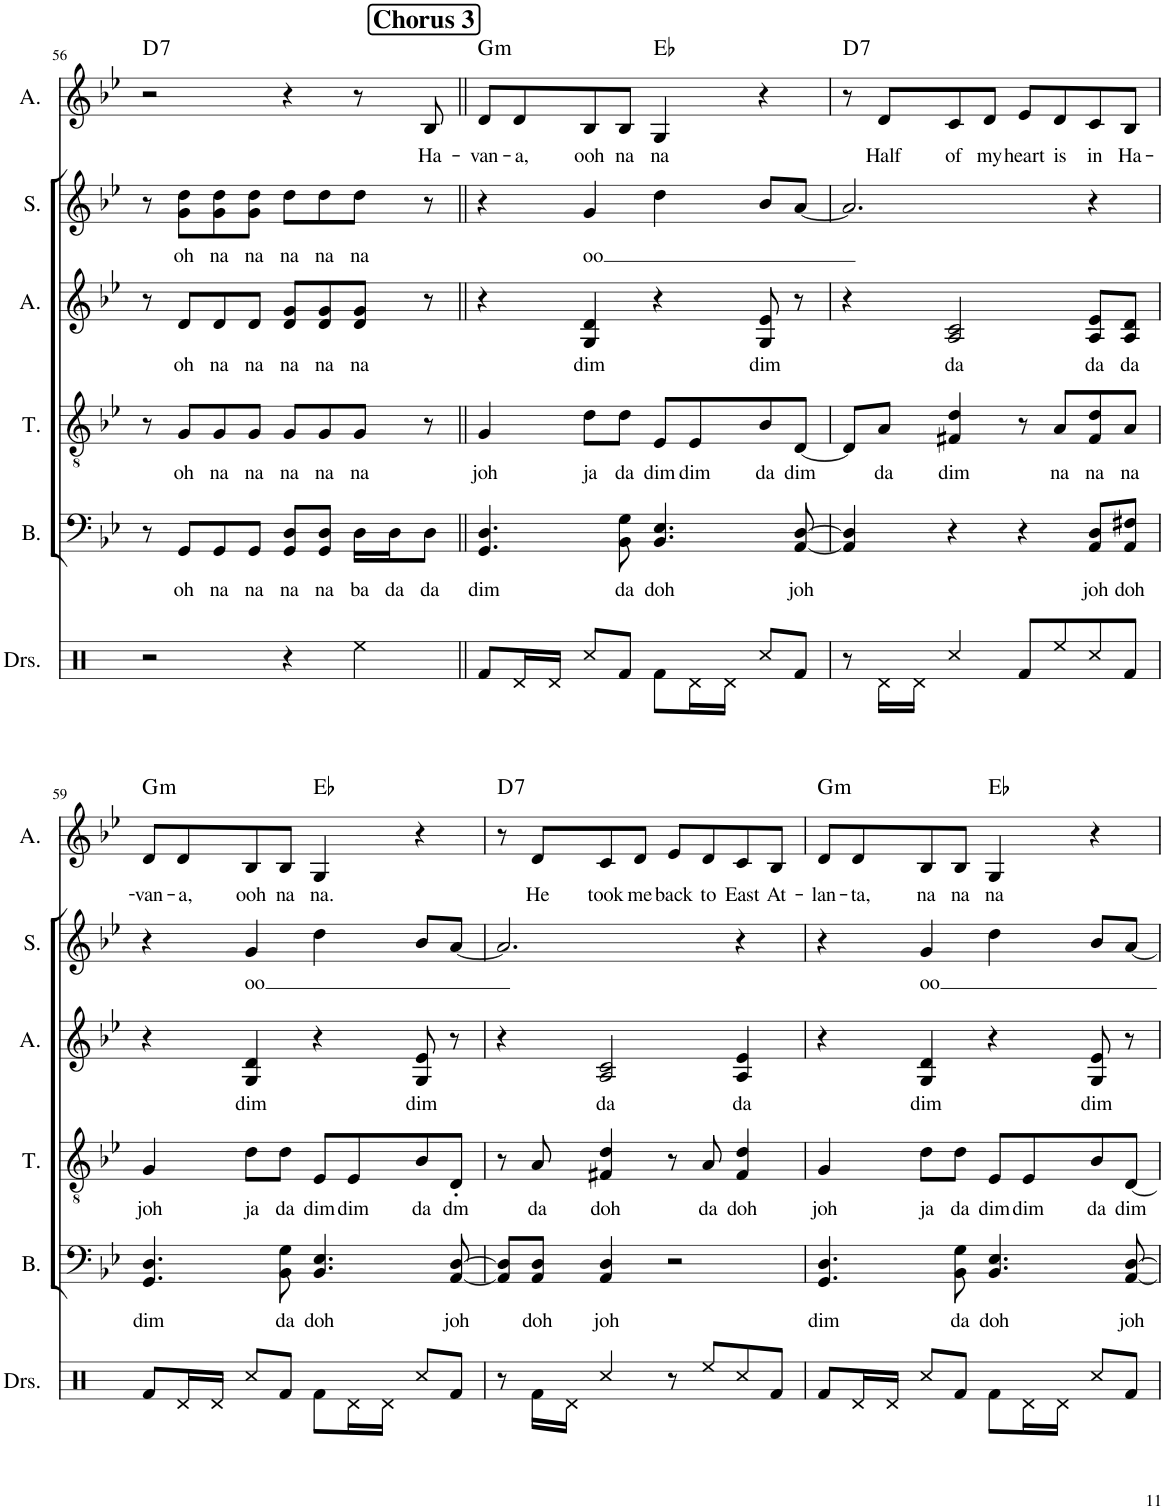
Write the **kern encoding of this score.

**kern	**kern	**text	**kern	**text	**kern	**text	**kern	**text	**kern	**text	**harte
*part6	*part5	*part5	*part4	*part4	*part3	*part3	*part2	*part2	*part1	*part1	*part1
*staff6	*staff5	*staff5	*staff4	*staff4	*staff3	*staff3	*staff2	*staff2	*staff1	*staff1	*
*I"Drumset	*I"Bass	*	*I"Tenor	*	*I"Alto	*	*I"Soprano	*	*I"Alto	*	*
*I'Drs.	*I'B.	*	*I'T.	*	*I'A.	*	*I'S.	*	*I'A.	*	*
!!LO:PB:g=z
*clefX	*clefF4	*	*clefGv2	*	*clefG2	*	*clefG2	*	*clefG2	*	*
*k[]	*k[b-e-]	*	*k[b-e-]	*	*k[b-e-]	*	*k[b-e-]	*	*k[b-e-]	*	*
*M4/4	*M4/4	*	*M4/4	*	*M4/4	*	*M4/4	*	*M4/4	*	*
!!LO:REH:place=s1:a:B:cj:fs=14:t=Chorus 3:qo=3.5
=56	=56	=56	=56	=56	=56	=56	=56	=56	=56	=56	=56
!	!	!	!	!	!	!	!	!	!	!	!LO:H:kt=7
2r	8r	.	8r	.	8r	.	8r	.	2r	.	D:7
!	!	!LO:LY:b	!	!LO:LY:b	!	!LO:LY:b	!	!LO:LY:b	!	!	!
.	8GG/L	oh	8G/L	oh	8d/L	oh	8g\ 8dd\L	oh	.	.	.
!	!	!LO:LY:b	!	!LO:LY:b	!	!LO:LY:b	!	!LO:LY:b	!	!	!
.	8GG/	na	8G/	na	8d/	na	8g\ 8dd\	na	.	.	.
!	!	!LO:LY:b	!	!LO:LY:b	!	!LO:LY:b	!	!LO:LY:b	!	!	!
.	8GG/J	na	8G/J	na	8d/J	na	8g\ 8dd\J	na	.	.	.
!	!	!LO:LY:b	!	!LO:LY:b	!	!LO:LY:b	!	!LO:LY:b	!	!	!
4r	8GG/ 8D/L	na	8G/L	na	8d/ 8g/L	na	8dd\L	na	4r	.	.
!	!	!LO:LY:b	!	!LO:LY:b	!	!LO:LY:b	!	!LO:LY:b	!	!	!
.	8GG/ 8D/J	na	8G/	na	8d/ 8g/	na	8dd\	na	.	.	.
!	!	!LO:LY:b	!	!LO:LY:b	!	!LO:LY:b	!	!LO:LY:b	!	!	!
4Ree\	16D\LL	ba	8G/J	na	8d/ 8g/J	na	8dd\J	na	8r	.	.
!	!	!LO:LY:b	!	!	!	!	!	!	!	!	!
.	16D\J	da	.	.	.	.	.	.	.	.	.
!	!	!LO:LY:b	!	!	!	!	!	!	!	!LO:LY:b	!
.	8D\J	da	8r	.	8r	.	8r	.	8B-/	Ha-	.
=57||	=57||	=57||	=57||	=57||	=57||	=57||	=57||	=57||	=57||	=57||	=57||
!	!	!LO:LY:b	!	!LO:LY:b	!	!	!	!	!	!LO:LY:b	!LO:H:kt=m
8Rf/L	4.GG/ 4.D/	dim	4G/	joh	4r	.	4r	.	8d/L	-van-	G:min
!	!	!	!	!	!	!	!	!	!	!LO:LY:b	!
16Rd/L	.	.	.	.	.	.	.	.	8d/	-a,	.
16Rd/JJ	.	.	.	.	.	.	.	.	.	.	.
!	!	!	!	!LO:LY:b	!	!LO:LY:b	!	!LO:LY:b	!	!LO:LY:b	!
8Rcc/L	.	.	8d\L	ja	4G/ 4d/	dim	4g/	oo	8B-/	ooh	.
!	!	!LO:LY:b	!	!LO:LY:b	!	!	!	!	!	!LO:LY:b	!
8Rf/J	8BB-\ 8G\	da	8d\J	da	.	.	.	.	8B-/J	na	.
!	!	!LO:LY:b	!	!LO:LY:b	!	!	!	!	!	!LO:LY:b	!
8Rf\L	4.BB-/ 4.E-/	doh	8E-/L	dim	4r	.	4dd\	.	4G/	na	Eb:maj
!	!	!	!	!LO:LY:b	!	!	!	!	!	!	!
16Rd\L	.	.	8E-/	dim	.	.	.	.	.	.	.
16Rd\JJ	.	.	.	.	.	.	.	.	.	.	.
!	!	!	!	!LO:LY:b	!	!LO:LY:b	!	!	!	!	!
8Rcc/L	.	.	8B-/	da	8G/ 8e-/	dim	8b-/L	.	4r	.	.
!	!	!LO:LY:b	!	!LO:LY:b	!	!	!	!	!	!	!
8Rf/J	[8AA/ [8D/	joh	[8D/J	dim	8r	.	[8a/J	.	.	.	.
=58	=58	=58	=58	=58	=58	=58	=58	=58	=58	=58	=58
!	!	!	!	!	!	!	!	!	!	!	!LO:H:kt=7
8r	4AA/] 4D/]	.	8D/L]	.	4r	.	2.a/]	.	8r	.	D:7
!	!	!	!	!LO:LY:b	!	!	!	!	!	!LO:LY:b	!
16Rd\LL	.	.	8A/J	da	.	.	.	.	8d/L	Half	.
16Rd\JJ	.	.	.	.	.	.	.	.	.	.	.
!	!	!	!	!LO:LY:b	!	!LO:LY:b	!	!	!	!LO:LY:b	!
4Rcc/	4r	.	4F#X/ 4d/	dim	2A/ 2c/	da	.	.	8c/	of	.
!	!	!	!	!	!	!	!	!	!	!LO:LY:b	!
.	.	.	.	.	.	.	.	.	8d/J	my	.
!	!	!	!	!	!	!	!	!	!	!LO:LY:b	!
8Rf/L	4r	.	8r	.	.	.	.	.	8e-/L	heart	.
!	!	!	!	!LO:LY:b	!	!	!	!	!	!LO:LY:b	!
8Ree/	.	.	8A/L	na	.	.	.	.	8d/	is	.
!	!	!LO:LY:b	!	!LO:LY:b	!	!LO:LY:b	!	!	!	!LO:LY:b	!
8Rcc/	8AA/ 8D/L	joh	8F#/ 8d/	na	8A/ 8e-/L	da	4r	.	8c/	in	.
!	!	!LO:LY:b	!	!LO:LY:b	!	!LO:LY:b	!	!	!	!LO:LY:b	!
8Rf/J	8AA/ 8F#X/J	doh	8A/J	na	8A/ 8d/J	da	.	.	8B-/J	Ha-	.
!!LO:LB:g=z
=59	=59	=59	=59	=59	=59	=59	=59	=59	=59	=59	=59
!	!	!LO:LY:b	!	!LO:LY:b	!	!	!	!	!	!LO:LY:b	!LO:H:kt=m
8Rf/L	4.GG/ 4.D/	dim	4G/	joh	4r	.	4r	.	8d/L	-van-	G:min
!	!	!	!	!	!	!	!	!	!	!LO:LY:b	!
16Rd/L	.	.	.	.	.	.	.	.	8d/	-a,	.
16Rd/JJ	.	.	.	.	.	.	.	.	.	.	.
!	!	!	!	!LO:LY:b	!	!LO:LY:b	!	!LO:LY:b	!	!LO:LY:b	!
8Rcc/L	.	.	8d\L	ja	4G/ 4d/	dim	4g/	oo	8B-/	ooh	.
!	!	!LO:LY:b	!	!LO:LY:b	!	!	!	!	!	!LO:LY:b	!
8Rf/J	8BB-\ 8G\	da	8d\J	da	.	.	.	.	8B-/J	na	.
!	!	!LO:LY:b	!	!LO:LY:b	!	!	!	!	!	!LO:LY:b	!
8Rf\L	4.BB-/ 4.E-/	doh	8E-/L	dim	4r	.	4dd\	.	4G/	na.	Eb:maj
!	!	!	!	!LO:LY:b	!	!	!	!	!	!	!
16Rd\L	.	.	8E-/	dim	.	.	.	.	.	.	.
16Rd\JJ	.	.	.	.	.	.	.	.	.	.	.
!	!	!	!	!LO:LY:b	!	!LO:LY:b	!	!	!	!	!
8Rcc/L	.	.	8B-/	da	8G/ 8e-/	dim	8b-/L	.	4r	.	.
!	!	!LO:LY:b	!	!LO:LY:b	!	!	!	!	!	!	!
8Rf/J	[8AA/ [8D/	joh	8D'/J	dm	8r	.	[8a/J	.	.	.	.
=60	=60	=60	=60	=60	=60	=60	=60	=60	=60	=60	=60
!	!	!	!	!	!	!	!	!	!	!	!LO:H:kt=7
8r	8AA/] 8D/]L	.	8r	.	4r	.	2.a/]	.	8r	.	D:7
!	!	!LO:LY:b	!	!LO:LY:b	!	!	!	!	!	!LO:LY:b	!
16Rf\LL	8AA/ 8D/J	doh	8A/	da	.	.	.	.	8d/L	He	.
16Rd\JJ	.	.	.	.	.	.	.	.	.	.	.
!	!	!LO:LY:b	!	!LO:LY:b	!	!LO:LY:b	!	!	!	!LO:LY:b	!
4Rcc/	4AA/ 4D/	joh	4F#X/ 4d/	doh	2A/ 2c/	da	.	.	8c/	took	.
!	!	!	!	!	!	!	!	!	!	!LO:LY:b	!
.	.	.	.	.	.	.	.	.	8d/J	me	.
!	!	!	!	!	!	!	!	!	!	!LO:LY:b	!
8r	2r	.	8r	.	.	.	.	.	8e-/L	back	.
!	!	!	!	!LO:LY:b	!	!	!	!	!	!LO:LY:b	!
8Ree/L	.	.	8A/	da	.	.	.	.	8d/	to	.
!	!	!	!	!LO:LY:b	!	!LO:LY:b	!	!	!	!LO:LY:b	!
8Rcc/	.	.	4F#/ 4d/	doh	4A/ 4e-/	da	4r	.	8c/	East	.
!	!	!	!	!	!	!	!	!	!	!LO:LY:b	!
8Rf/J	.	.	.	.	.	.	.	.	8B-/J	At-	.
=61	=61	=61	=61	=61	=61	=61	=61	=61	=61	=61	=61
!	!	!LO:LY:b	!	!LO:LY:b	!	!	!	!	!	!LO:LY:b	!LO:H:kt=m
8Rf/L	4.GG/ 4.D/	dim	4G/	joh	4r	.	4r	.	8d/L	-lan-	G:min
!	!	!	!	!	!	!	!	!	!	!LO:LY:b	!
16Rd/L	.	.	.	.	.	.	.	.	8d/	-ta,	.
16Rd/JJ	.	.	.	.	.	.	.	.	.	.	.
!	!	!	!	!LO:LY:b	!	!LO:LY:b	!	!LO:LY:b	!	!LO:LY:b	!
8Rcc/L	.	.	8d\L	ja	4G/ 4d/	dim	4g/	oo	8B-/	na	.
!	!	!LO:LY:b	!	!LO:LY:b	!	!	!	!	!	!LO:LY:b	!
8Rf/J	8BB-\ 8G\	da	8d\J	da	.	.	.	.	8B-/J	na	.
!	!	!LO:LY:b	!	!LO:LY:b	!	!	!	!	!	!LO:LY:b	!
8Rf\L	4.BB-/ 4.E-/	doh	8E-/L	dim	4r	.	4dd\	.	4G/	na	Eb:maj
!	!	!	!	!LO:LY:b	!	!	!	!	!	!	!
16Rd\L	.	.	8E-/	dim	.	.	.	.	.	.	.
16Rd\JJ	.	.	.	.	.	.	.	.	.	.	.
!	!	!	!	!LO:LY:b	!	!LO:LY:b	!	!	!	!	!
8Rcc/L	.	.	8B-/	da	8G/ 8e-/	dim	8b-/L	.	4r	.	.
!	!	!LO:LY:b	!	!LO:LY:b	!	!	!	!	!	!	!
8Rf/J	[8AA/ [8D/	joh	[8D/J	dim	8r	.	[8a/J	.	.	.	.
=	=	=	=	=	=	=	=	=	=	=	=
*-	*-	*-	*-	*-	*-	*-	*-	*-	*-	*-	*-
